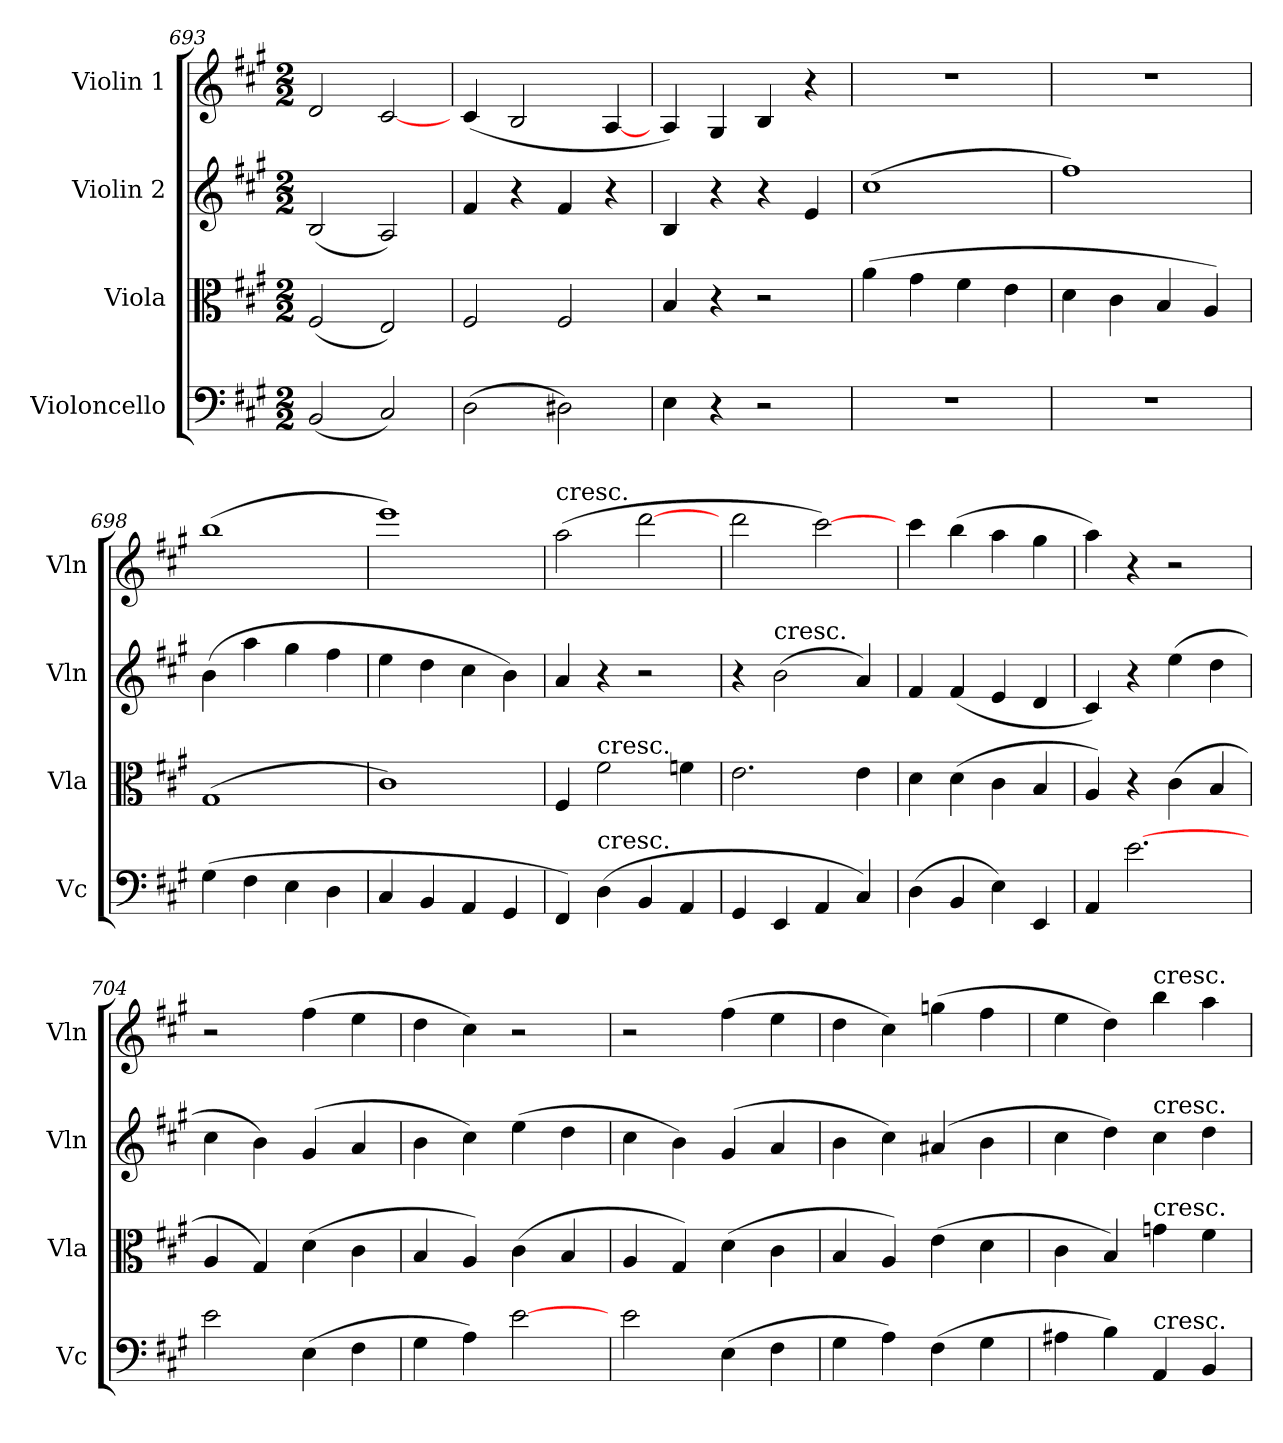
**kern	**kern	**kern	**kern
*part4	*part3	*part2	*part1
*staff4	*staff3	*staff2	*staff1
*I"Violoncello	*I"Viola	*I"Violin 2	*I"Violin 1
*I'Vc	*I'Vla	*I'Vln	*I'Vln
*clefF4	*clefC3	*clefG2	*clefG2
*k[f#c#g#]	*k[f#c#g#]	*k[f#c#g#]	*k[f#c#g#]
*A:	*A:	*A:	*A:
*M2/2	*M2/2	*M2/2	*M2/2
=693	=693	=693	=693
(2BB	(2F#	(2B	2d
2C#)	2E)	2A)	[2c#
=694	=694	=694	=694
(2D	2F#	4f#	(4c#
.	.	4r	2B
2D#X)	2F#	4f#	.
.	.	4r	[4A
=695	=695	=695	=695
4E	4B	4B	4A)
4r	4r	4r	4G#
2r	2r	4r	4B
.	.	4e	4r
=696	=696	=696	=696
1r	(4a	(1cc#	1r
.	4g#	.	.
.	4f#	.	.
.	4e	.	.
=697	=697	=697	=697
1r	4d	1ff#)	1r
.	4c#	.	.
.	4B	.	.
.	4A)	.	.
=698	=698	=698	=698
(4G#	(1G#	(4b	(1bb
4F#	.	4aa	.
4E	.	4gg#	.
4D	.	4ff#	.
=699	=699	=699	=699
4C#	1c#)	4ee	1eee)
4BB	.	4dd	.
4AA	.	4cc#	.
4GG#	.	4b)	.
=700	=700	=700	=700
!	!	!	!LO:TX:a:t=cresc.
4FF#)	4F#	4a	(2aa
!	!LO:TX:a:t=cresc.	!	!
!LO:TX:a:t=cresc.	!	!	!
(4D	2f#	4r	.
4BB	.	2r	[2ddd
4AA	4fn	.	.
=701	=701	=701	=701
4GG#	2.e	4r	2ddd
!	!	!LO:TX:a:t=cresc.	!
4EE	.	(2b	.
4AA	.	.	[2ccc#)
4C#)	4e	4a)	.
=702	=702	=702	=702
(4D	4d	4f#	4ccc#
4BB	(4d	(4f#	(4bb
4E)	4c#	4e	4aa
4EE	4B	4d	4gg#
=703	=703	=703	=703
4AA	4A)	4c#)	4aa)
[2.e	4r	4r	4r
.	(4c#	(4ee	2r
.	4B	4dd	.
=704	=704	=704	=704
2e	4A	4cc#	2r
.	4G#)	4b)	.
(4E	(4d	(4g#	(4ff#
4F#	4c#	4a	4ee
=705	=705	=705	=705
4G#	4B	4b	4dd
4A)	4A)	4cc#)	4cc#)
[2e	(4c#	(4ee	2r
.	4B	4dd	.
=706	=706	=706	=706
2e	4A	4cc#	2r
.	4G#)	4b)	.
(4E	(4d	(4g#	(4ff#
4F#	4c#	4a	4ee
=707	=707	=707	=707
4G#	4B	4b	4dd
4A)	4A)	4cc#)	4cc#)
(4F#	(4e	(4a#X	(4ggn
4G#	4d	4b	4ff#
=708	=708	=708	=708
4A#X	4c#	4cc#	4ee
4B)	4B)	4dd)	4dd)
!	!	!	!LO:TX:a:t=cresc.
!	!	!LO:TX:a:t=cresc.	!
!	!LO:TX:a:t=cresc.	!	!
!LO:TX:a:t=cresc.	!	!	!
4AA	4gn	4cc#	4bb
4BB	4f#	4dd	4aa
=	=	=	=
*-	*-	*-	*-
